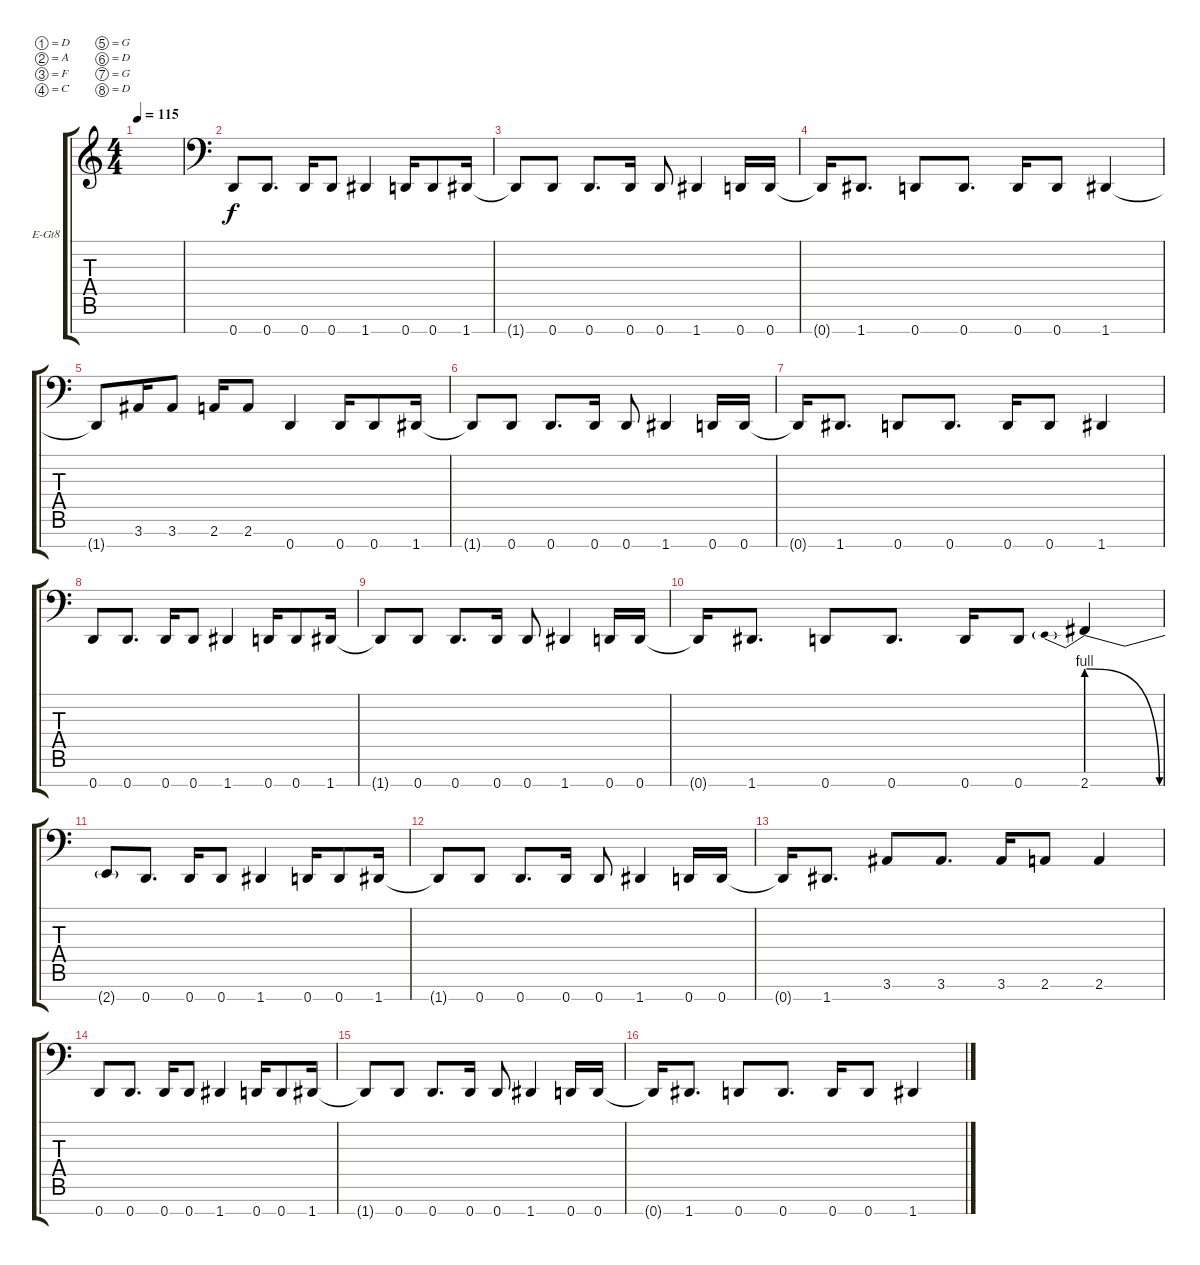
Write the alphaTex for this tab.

\bracketExtendMode groupsimilarinstruments
\firstSystemTrackNameOrientation horizontal
\otherSystemsTrackNameOrientation horizontal
\track ("Sam" "E-Gt8") {instrument overdrivenguitar}
\staff {score tabs}
\tuning (D4 A3 F3 C3 G2 D2 G1 D1)
\ts (4 4)
\tempo 115
\clef g2
\ks c
|
\clef f4
0.8.8 0.8.8{d} 0.8.16 0.8.8 1.8.4 0.8.16 0.8.8 1.8.16 |
1.8{t}.8 0.8.8 0.8.8{d} 0.8.16 0.8.8 1.8.4 0.8.16 0.8.16 |
0.8{t}.16 1.8.8{d} 0.8.8 0.8.8{d} 0.8.16 0.8.8 1.8.4 |
1.8{t}.8 3.7.16 3.7.8 2.7.16 2.7.8 0.8.4 0.8.16 0.8.8 1.8.16 |
1.8{t}.8 0.8.8 0.8.8{d} 0.8.16 0.8.8 1.8.4 0.8.16 0.8.16 |
0.8{t}.16 1.8.8{d} 0.8.8 0.8.8{d} 0.8.16 0.8.8 1.8.4 |
0.8.8 0.8.8{d} 0.8.16 0.8.8 1.8.4 0.8.16 0.8.8 1.8.16 |
1.8{t}.8 0.8.8 0.8.8{d} 0.8.16 0.8.8 1.8.4 0.8.16 0.8.16 |
0.8{t}.16 1.8.8{d} 0.8.8 0.8.8{d} 0.8.16 0.8.8 2.8{be (prebendrelease 0 4 59.4 0)}.4 |
2.8{t}.8 0.8.8{d} 0.8.16 0.8.8 1.8.4 0.8.16 0.8.8 1.8.16 |
1.8{t}.8 0.8.8 0.8.8{d} 0.8.16 0.8.8 1.8.4 0.8.16 0.8.16 |
0.8{t}.16 1.8.8{d} 3.7.8 3.7.8{d} 3.7.16 2.7.8 2.7.4 |
0.8.8 0.8.8{d} 0.8.16 0.8.8 1.8.4 0.8.16 0.8.8 1.8.16 |
1.8{t}.8 0.8.8 0.8.8{d} 0.8.16 0.8.8 1.8.4 0.8.16 0.8.16 |
0.8{t}.16 1.8.8{d} 0.8.8 0.8.8{d} 0.8.16 0.8.8 1.8.4
